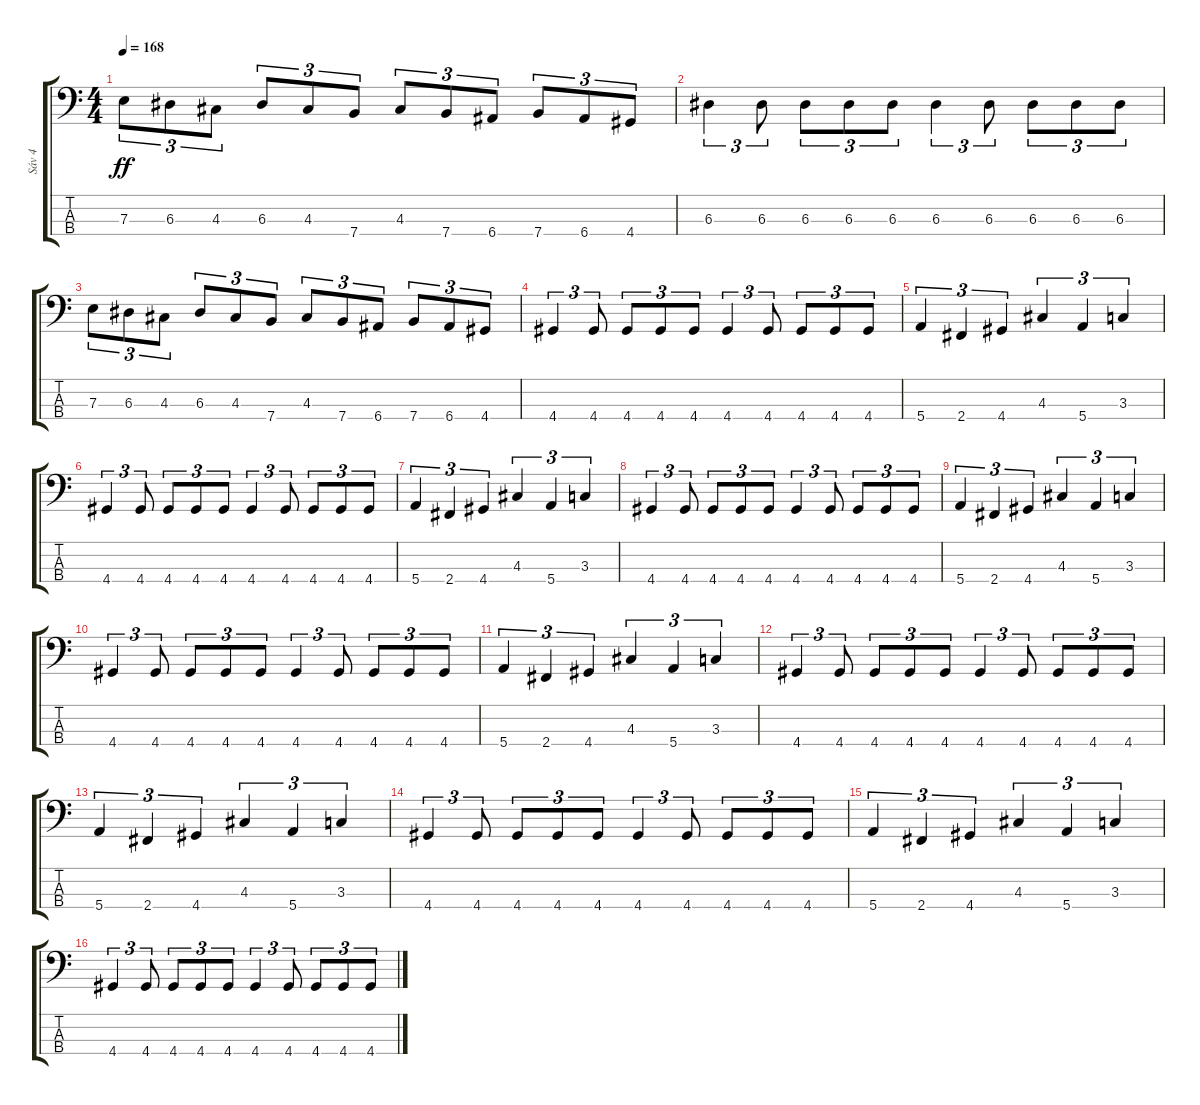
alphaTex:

\track ("Sáv 4" "Sáv 4") {instrument electricbassfinger}
\staff {score tabs}
\tuning (G2 D2 A1 E1) {hide}
\ts (4 4)
\tempo 168
\clef f4
\ks c
7.3.8{tu (3 2) dy ff} 6.3.8{tu (3 2)} 4.3.8{tu (3 2)} 6.3.8{tu (3 2)} 4.3.8{tu (3 2)} 7.4.8{tu (3 2)} 4.3.8{tu (3 2)} 7.4.8{tu (3 2)} 6.4.8{tu (3 2)} 7.4.8{tu (3 2)} 6.4.8{tu (3 2)} 4.4.8{tu (3 2)} |
6.3.4{tu (3 2)} 6.3.8{tu (3 2)} 6.3.8{tu (3 2)} 6.3.8{tu (3 2)} 6.3.8{tu (3 2)} 6.3.4{tu (3 2)} 6.3.8{tu (3 2)} 6.3.8{tu (3 2)} 6.3.8{tu (3 2)} 6.3.8{tu (3 2)} |
7.3.8{tu (3 2)} 6.3.8{tu (3 2)} 4.3.8{tu (3 2)} 6.3.8{tu (3 2)} 4.3.8{tu (3 2)} 7.4.8{tu (3 2)} 4.3.8{tu (3 2)} 7.4.8{tu (3 2)} 6.4.8{tu (3 2)} 7.4.8{tu (3 2)} 6.4.8{tu (3 2)} 4.4.8{tu (3 2)} |
4.4.4{tu (3 2)} 4.4.8{tu (3 2)} 4.4.8{tu (3 2)} 4.4.8{tu (3 2)} 4.4.8{tu (3 2)} 4.4.4{tu (3 2)} 4.4.8{tu (3 2)} 4.4.8{tu (3 2)} 4.4.8{tu (3 2)} 4.4.8{tu (3 2)} |
5.4.4{tu (3 2)} 2.4.4{tu (3 2)} 4.4.4{tu (3 2)} 4.3.4{tu (3 2)} 5.4.4{tu (3 2)} 3.3.4{tu (3 2)} |
4.4.4{tu (3 2)} 4.4.8{tu (3 2)} 4.4.8{tu (3 2)} 4.4.8{tu (3 2)} 4.4.8{tu (3 2)} 4.4.4{tu (3 2)} 4.4.8{tu (3 2)} 4.4.8{tu (3 2)} 4.4.8{tu (3 2)} 4.4.8{tu (3 2)} |
5.4.4{tu (3 2)} 2.4.4{tu (3 2)} 4.4.4{tu (3 2)} 4.3.4{tu (3 2)} 5.4.4{tu (3 2)} 3.3.4{tu (3 2)} |
4.4.4{tu (3 2)} 4.4.8{tu (3 2)} 4.4.8{tu (3 2)} 4.4.8{tu (3 2)} 4.4.8{tu (3 2)} 4.4.4{tu (3 2)} 4.4.8{tu (3 2)} 4.4.8{tu (3 2)} 4.4.8{tu (3 2)} 4.4.8{tu (3 2)} |
5.4.4{tu (3 2)} 2.4.4{tu (3 2)} 4.4.4{tu (3 2)} 4.3.4{tu (3 2)} 5.4.4{tu (3 2)} 3.3.4{tu (3 2)} |
4.4.4{tu (3 2)} 4.4.8{tu (3 2)} 4.4.8{tu (3 2)} 4.4.8{tu (3 2)} 4.4.8{tu (3 2)} 4.4.4{tu (3 2)} 4.4.8{tu (3 2)} 4.4.8{tu (3 2)} 4.4.8{tu (3 2)} 4.4.8{tu (3 2)} |
5.4.4{tu (3 2)} 2.4.4{tu (3 2)} 4.4.4{tu (3 2)} 4.3.4{tu (3 2)} 5.4.4{tu (3 2)} 3.3.4{tu (3 2)} |
4.4.4{tu (3 2)} 4.4.8{tu (3 2)} 4.4.8{tu (3 2)} 4.4.8{tu (3 2)} 4.4.8{tu (3 2)} 4.4.4{tu (3 2)} 4.4.8{tu (3 2)} 4.4.8{tu (3 2)} 4.4.8{tu (3 2)} 4.4.8{tu (3 2)} |
5.4.4{tu (3 2)} 2.4.4{tu (3 2)} 4.4.4{tu (3 2)} 4.3.4{tu (3 2)} 5.4.4{tu (3 2)} 3.3.4{tu (3 2)} |
4.4.4{tu (3 2)} 4.4.8{tu (3 2)} 4.4.8{tu (3 2)} 4.4.8{tu (3 2)} 4.4.8{tu (3 2)} 4.4.4{tu (3 2)} 4.4.8{tu (3 2)} 4.4.8{tu (3 2)} 4.4.8{tu (3 2)} 4.4.8{tu (3 2)} |
5.4.4{tu (3 2)} 2.4.4{tu (3 2)} 4.4.4{tu (3 2)} 4.3.4{tu (3 2)} 5.4.4{tu (3 2)} 3.3.4{tu (3 2)} |
4.4.4{tu (3 2)} 4.4.8{tu (3 2)} 4.4.8{tu (3 2)} 4.4.8{tu (3 2)} 4.4.8{tu (3 2)} 4.4.4{tu (3 2)} 4.4.8{tu (3 2)} 4.4.8{tu (3 2)} 4.4.8{tu (3 2)} 4.4.8{tu (3 2)}
